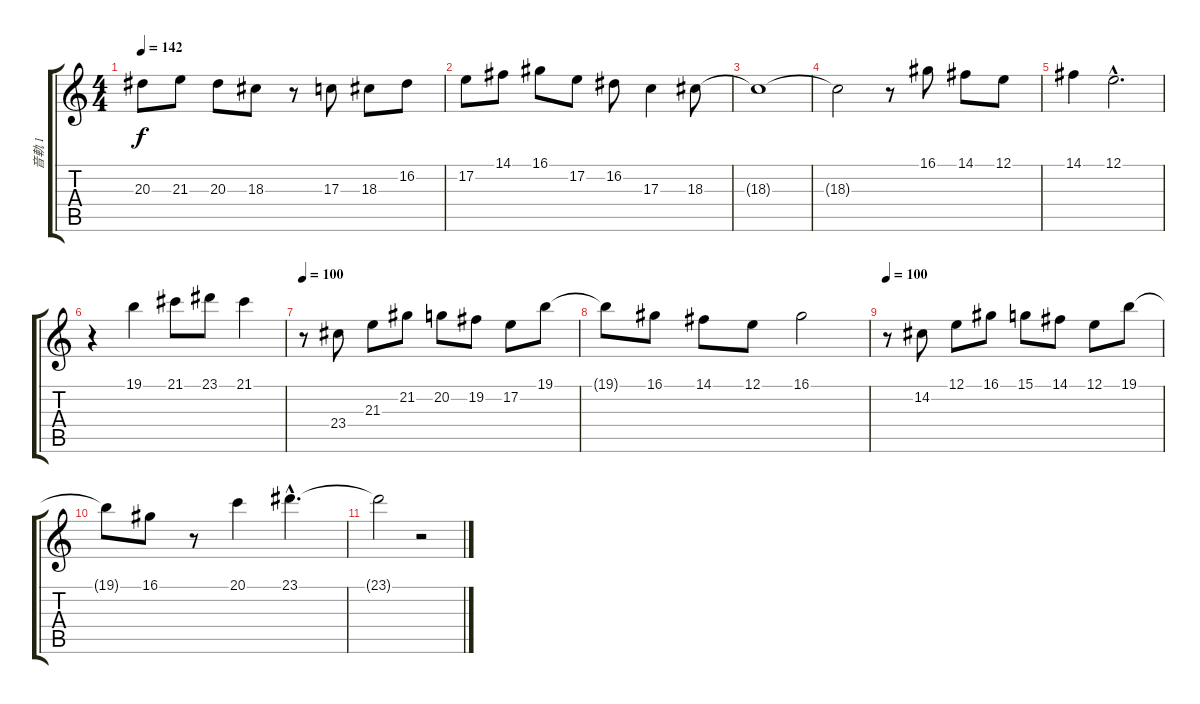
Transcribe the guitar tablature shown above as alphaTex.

\track ("音軌 1" "音軌 1") {instrument flute}
\staff {score tabs}
\tuning (E4 B3 G3 D3 A2 E2) {hide}
\ts (4 4)
\tempo 142
\clef g2
\ks c
20.3{t}.8{dy f} 21.3.8 20.3.8 18.3.8 r.8 17.3.8 18.3.8 16.2.8 |
17.2.8 14.1.8 16.1.8 17.2.8 16.2.8 17.3.4 18.3.8 |
18.3{t}.1 |
18.3{t}.2 r.8 16.1.8 14.1.8 12.1.8 |
14.1.4 12.1{hac}.2{d} |
r.4 19.1.4 21.1.8 23.1.8 21.1.4 |
\tempo 100
r.8 23.4.8 21.3.8 21.2.8 20.2.8 19.2.8 17.2.8 19.1.8 |
19.1{t}.8 16.1.8 14.1.8 12.1.8 16.1.2 |
\tempo 100
r.8 14.2.8 12.1.8 16.1.8 15.1.8 14.1.8 12.1.8 19.1.8 |
19.1{t}.8 16.1.8 r.8 20.1.4 23.1{hac}.4{d} |
23.1{t}.2 r.2
